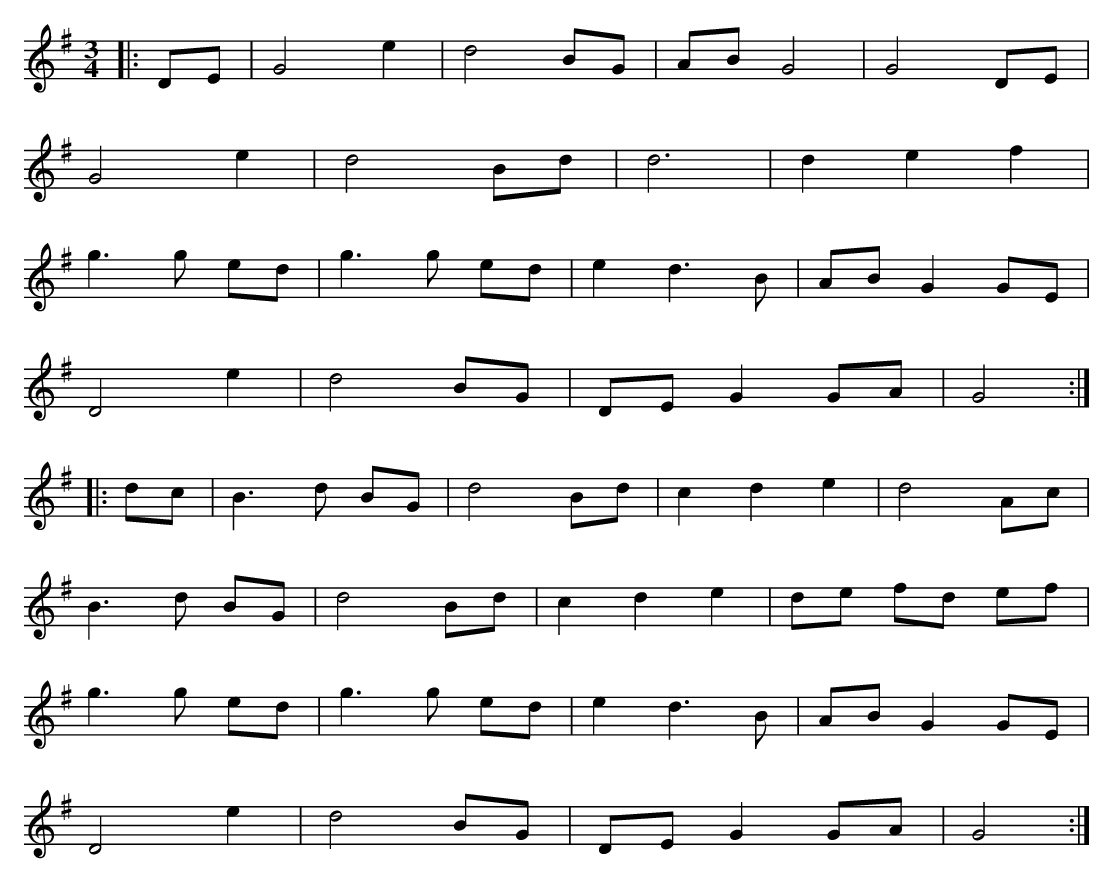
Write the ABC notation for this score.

X:1
M:3/4
K:G
|:DE|G4 e2|d4 BG|AB G4| G4 DE|
G4 e2|d4 Bd|d6|d2 e2 f2|
g3 g ed|g3 g ed|e2 d3 B|AB G2 GE|
D4 e2|d4 BG|DEG2 GA| G4:|
|:dc|B3 d BG|d4 Bd|c2 d2 e2|d4 Ac|
B3 d BG|d4 Bd|c2 d2 e2|de fd ef|
g3 g ed|g3 g ed|e2 d3 B|AB G2 GE|
D4 e2|d4 BG|DE G2 GA| G4 :|
